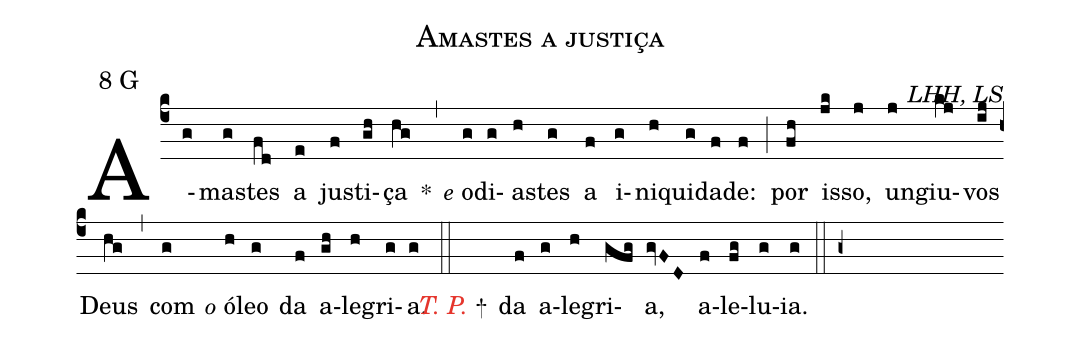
name: Amastes a justiça;
mode: 8;
mode-differentia: G;
commentary: LHH, LS;
%%
(c4)

A(g)mas(g)tes(fd) a(e) jus(f)ti(gh)ça(hg) *(,) <e>e</e> o(g)di(g)as(h)tes(g) a(f) i(g)ni(h)qui(g)da(f)de:(f) (;) por(fh) is(jk)so,(j) un(j)giu-(kj)vos(ij) Deus(hg) (,) com(g) <e>o</e> ó(h)leo(g) da(f) a(gh)le(h)gri(g)a.(g) (::)

<nlba><c><i>T. P.</i></c> +() da</nlba>(f) a(g)le(h)gri(gfg)a,(gvFD) a(f)le(fg)lu(g)ia.(g) (::g+)
